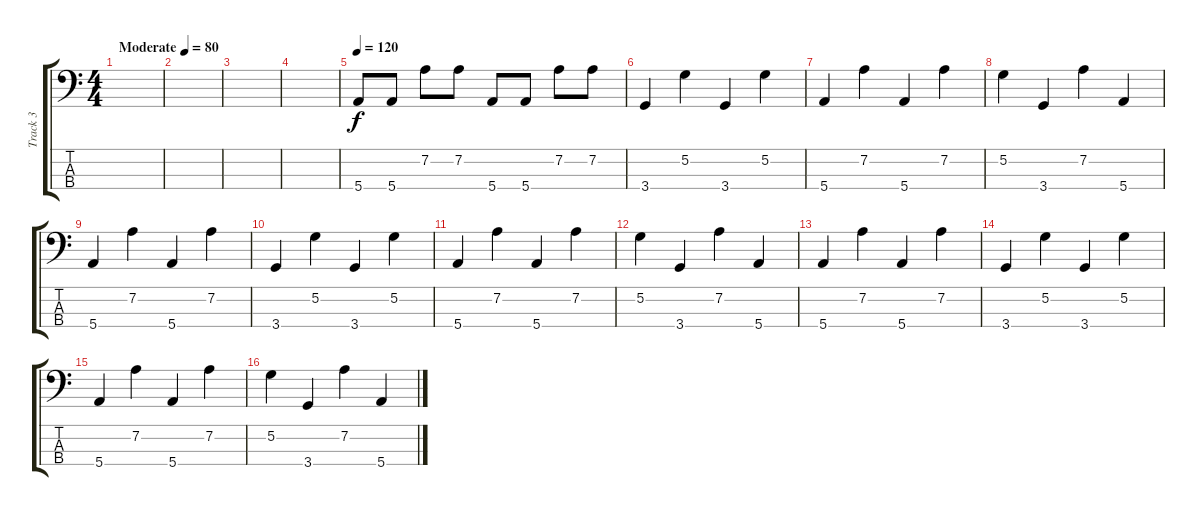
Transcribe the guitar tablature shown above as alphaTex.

\track ("Track 3" "Track 3") {instrument electricbassfinger}
\staff {score tabs}
\tuning (G2 D2 A1 E1) {hide}
\ts (4 4)
\tempo (80 "Moderate")
\clef f4
\ks c
|
|
|
|
\tempo 120
5.4.8 5.4.8 7.2.8 7.2.8 5.4.8 5.4.8 7.2.8 7.2.8 |
3.4.4 5.2.4 3.4.4 5.2.4 |
5.4.4 7.2.4 5.4.4 7.2.4 |
5.2.4 3.4.4 7.2.4 5.4.4 |
5.4.4 7.2.4 5.4.4 7.2.4 |
3.4.4 5.2.4 3.4.4 5.2.4 |
5.4.4 7.2.4 5.4.4 7.2.4 |
5.2.4 3.4.4 7.2.4 5.4.4 |
5.4.4 7.2.4 5.4.4 7.2.4 |
3.4.4 5.2.4 3.4.4 5.2.4 |
5.4.4 7.2.4 5.4.4 7.2.4 |
5.2.4 3.4.4 7.2.4 5.4.4
